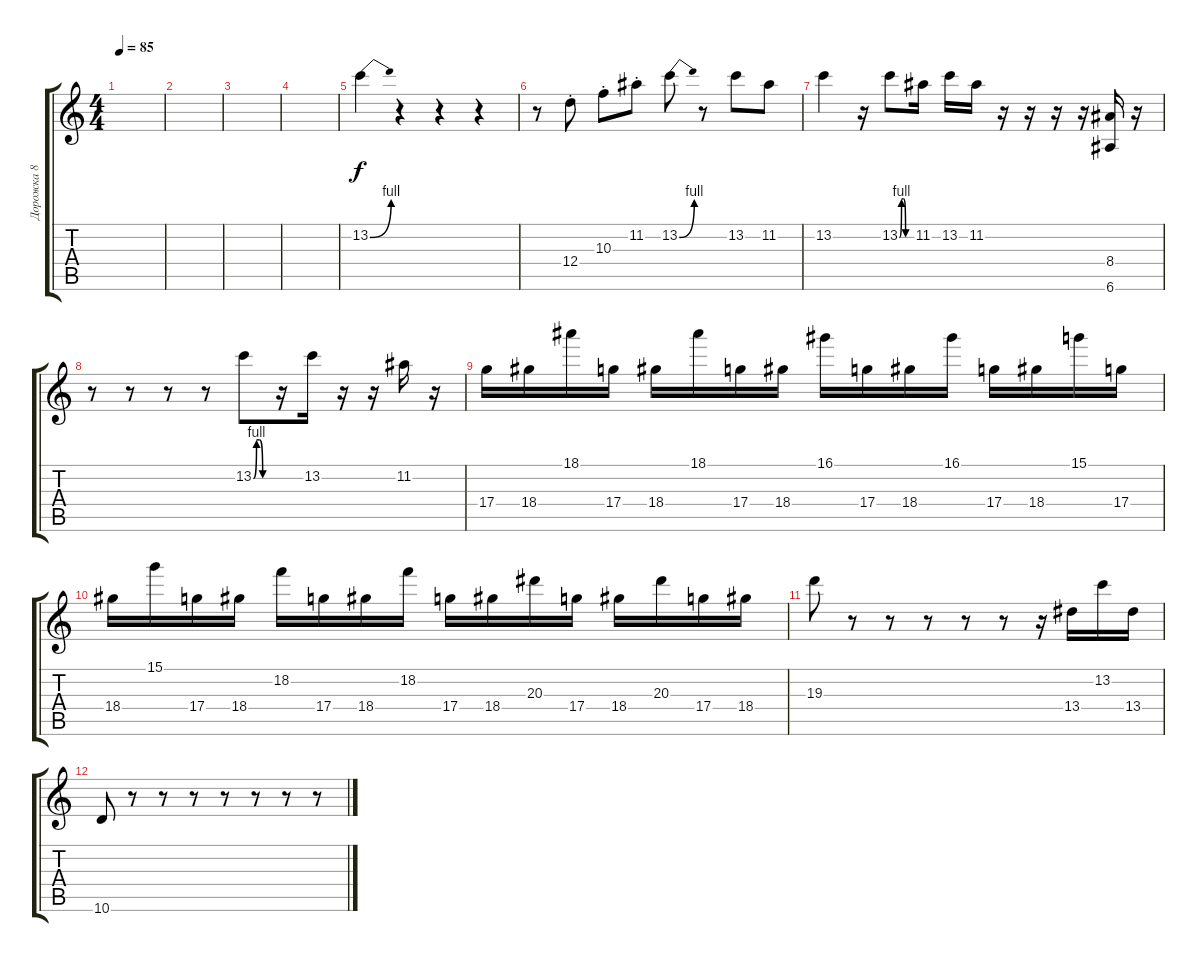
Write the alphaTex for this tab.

\track ("Дорожка 8" "Дорожка 8") {instrument overdrivenguitar}
\staff {score tabs}
\tuning (E4 B3 G3 D3 A2 E2) {hide}
\ts (4 4)
\tempo 85
\clef g2
\ks c
|
|
|
|
13.2{be (bend 0 0 60 4)}.4 r.4 r.4 r.4 |
r.8 12.4{st}.8 10.3{st}.8 11.2{st}.8 13.2{be (bend 0 0 60 4)}.8 r.8 13.2.8 11.2.8 |
13.2.4 r.16 13.2{be (custom 0 0 10 4 20 4 30 0 60 0)}.8 11.2.16 13.2.16 11.2.16 r.16 r.16 r.16 r.16 (8.4 6.6).16 r.16 |
r.8 r.8 r.8 r.8 13.2{be (custom 0 0 10 4 20 4 30 0 60 0)}.8 r.16 13.2.16 r.16 r.16 11.2.16 r.16 |
17.4.16 18.4.16 18.1.16 17.4.16 18.4.16 18.1.16 17.4.16 18.4.16 16.1.16 17.4.16 18.4.16 16.1.16 17.4.16 18.4.16 15.1.16 17.4.16 |
18.4.16 15.1.16 17.4.16 18.4.16 18.2.16 17.4.16 18.4.16 18.2.16 17.4.16 18.4.16 20.3.16 17.4.16 18.4.16 20.3.16 17.4.16 18.4.16 |
19.3.8 r.8 r.8 r.8 r.8 r.8 r.16 13.4.16 13.2.16 13.4.16 |
10.6.8 r.8 r.8 r.8 r.8 r.8 r.8 r.8
